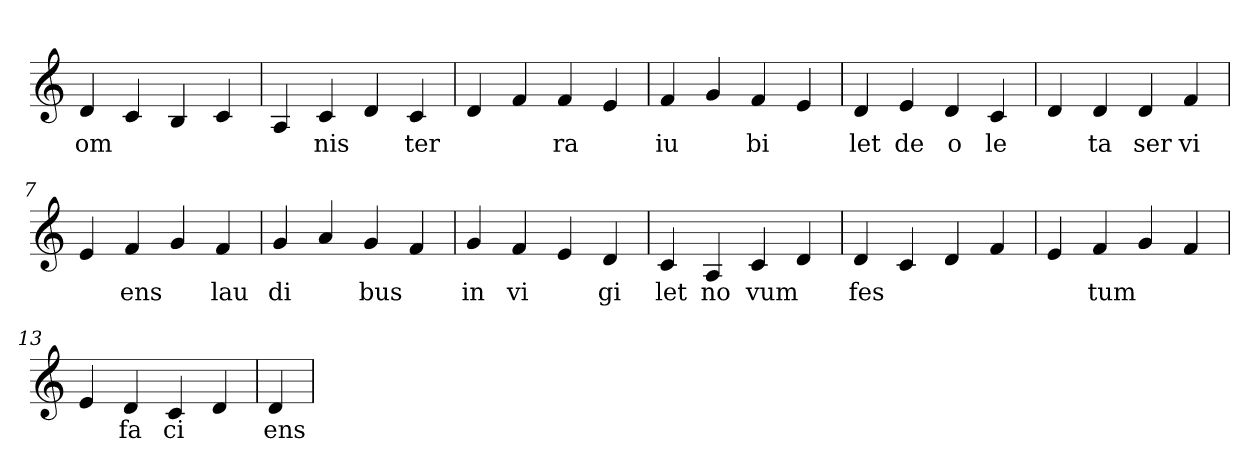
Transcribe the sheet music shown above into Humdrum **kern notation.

**kern	**text
*part1	*part1
*staff1	*staff1
*clefG2	*
=1	=1
4d	om
4c	.
4B	.
4c	.
=2	=2
4A	.
4c	nis
4d	.
4c	ter
=3	=3
4d	.
4f	.
4f	ra
4e	.
=4	=4
4f	iu
4g	.
4f	bi
4e	.
=5	=5
4d	let
4e	de
4d	o
4c	le
=6	=6
4d	.
4d	ta
4d	ser
4f	vi
=7	=7
4e	.
4f	ens
4g	.
4f	lau
=8	=8
4g	di
4a	.
4g	bus
4f	.
=9	=9
4g	in
4f	vi
4e	.
4d	gi
=10	=10
4c	let
4A	no
4c	vum
4d	.
=11	=11
4d	fes
4c	.
4d	.
4f	.
=12	=12
4e	.
4f	tum
4g	.
4f	.
=13	=13
4e	.
4d	fa
4c	ci
4d	.
=14	=14
4d	ens
=	=
*-	*-
